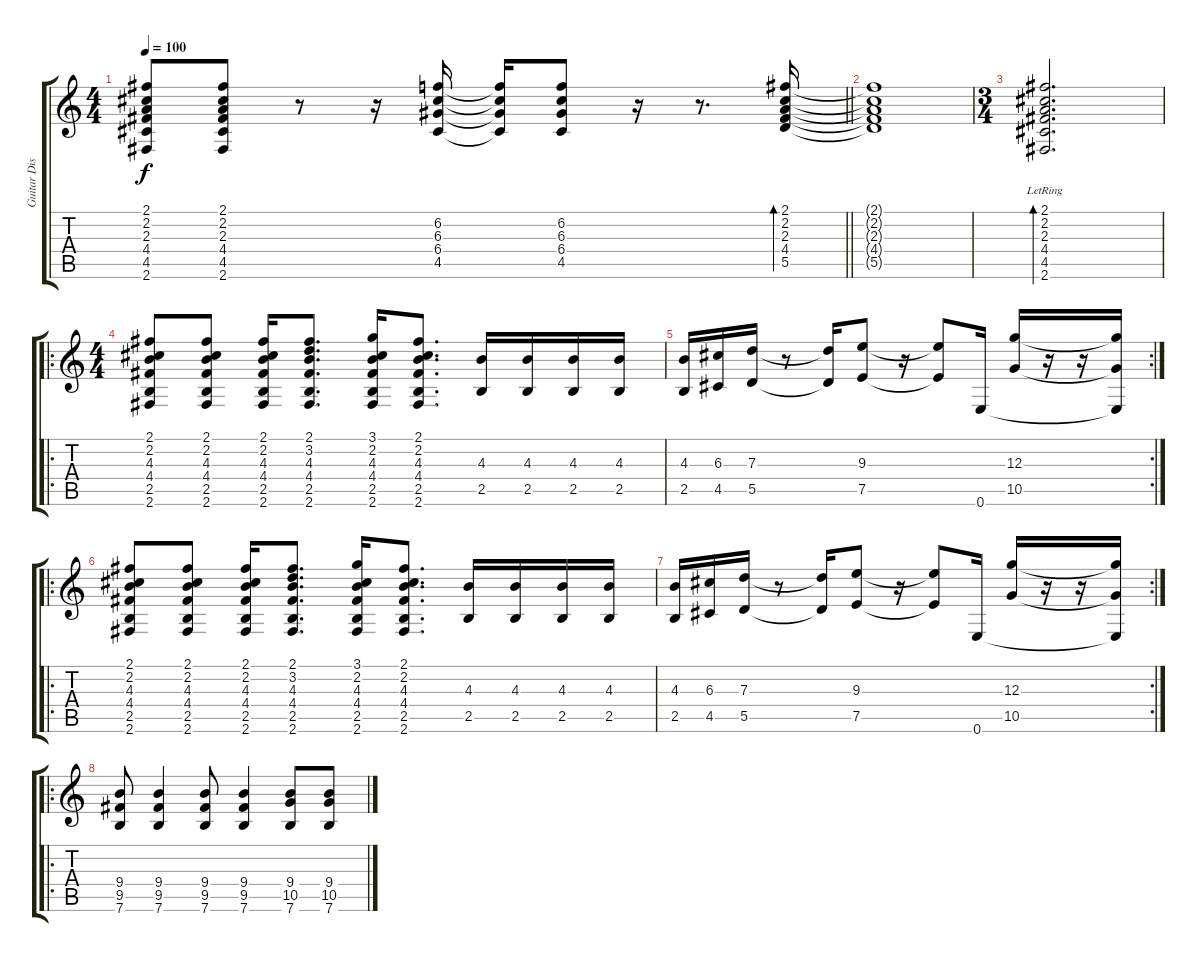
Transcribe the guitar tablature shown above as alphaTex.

\track ("Guitar Dist 2 (Alex)" "Guitar Dis") {instrument overdrivenguitar}
\staff {score tabs}
\tuning (E4 B3 G3 D3 A2 E2) {hide}
\ts (4 4)
\tempo 100
\clef g2
\barLineRight lightlight
\ks c
(2.1 2.2 2.3 4.4 4.5 2.6).8{dy f} (2.1 2.2 2.3 4.4 4.5 2.6).8 r.8 r.16 (6.2 6.3 6.4 4.5).16 (6.2{t} 6.3{t} 6.4{t} 4.5{t}).16 (6.2 6.3 6.4 4.5).8 r.16 r.8{d} (2.1 2.2 2.3 4.4 5.5).16{bd 60 instrument electricguitarjazz} |
(2.1{t} 2.2{t} 2.3{t} 4.4{t} 5.5{t}).1 |
\ts (3 4)
(2.1 2.2 2.3{lr} 4.4{lr} 4.5{lr} 2.6{lr}).2{d bd 60} |
\ro
\ts (4 4)
(2.1 2.2 4.3 4.4 2.5 2.6).8{instrument overdrivenguitar} (2.1 2.2 4.3 4.4 2.5 2.6).8 (2.1 2.2 4.3 4.4 2.5 2.6).16 (2.1 3.2 4.3 4.4 2.5 2.6).8{d} (3.1 2.2 4.3 4.4 2.5 2.6).16 (2.1 2.2 4.3 4.4 2.5 2.6).8{d} (4.3 2.5).16 (4.3 2.5).16 (4.3 2.5).16 (4.3 2.5).16 |
\rc 2
(4.3 2.5).16 (6.3 4.5).16 (7.3 5.5).16 r.8 (7.3{t} 5.5{t}).16 (9.3 7.5).8 r.16 (9.3{t} 7.5{t}).8 0.6.16 (12.3 10.5).16 r.16 r.16 (12.3{t} 10.5{t} 0.6{t}).16 |
\ro
(2.1 2.2 4.3 4.4 2.5 2.6).8{instrument overdrivenguitar} (2.1 2.2 4.3 4.4 2.5 2.6).8 (2.1 2.2 4.3 4.4 2.5 2.6).16 (2.1 3.2 4.3 4.4 2.5 2.6).8{d} (3.1 2.2 4.3 4.4 2.5 2.6).16 (2.1 2.2 4.3 4.4 2.5 2.6).8{d} (4.3 2.5).16 (4.3 2.5).16 (4.3 2.5).16 (4.3 2.5).16 |
\rc 2
(4.3 2.5).16 (6.3 4.5).16 (7.3 5.5).16 r.8 (7.3{t} 5.5{t}).16 (9.3 7.5).8 r.16 (9.3{t} 7.5{t}).8 0.6.16 (12.3 10.5).16 r.16 r.16 (12.3{t} 10.5{t} 0.6{t}).16 |
\ro
(9.4 9.5 7.6).8 (9.4 9.5 7.6).4 (9.4 9.5 7.6).8 (9.4 9.5 7.6).4 (9.4 10.5 7.6).8 (9.4 10.5 7.6).8
